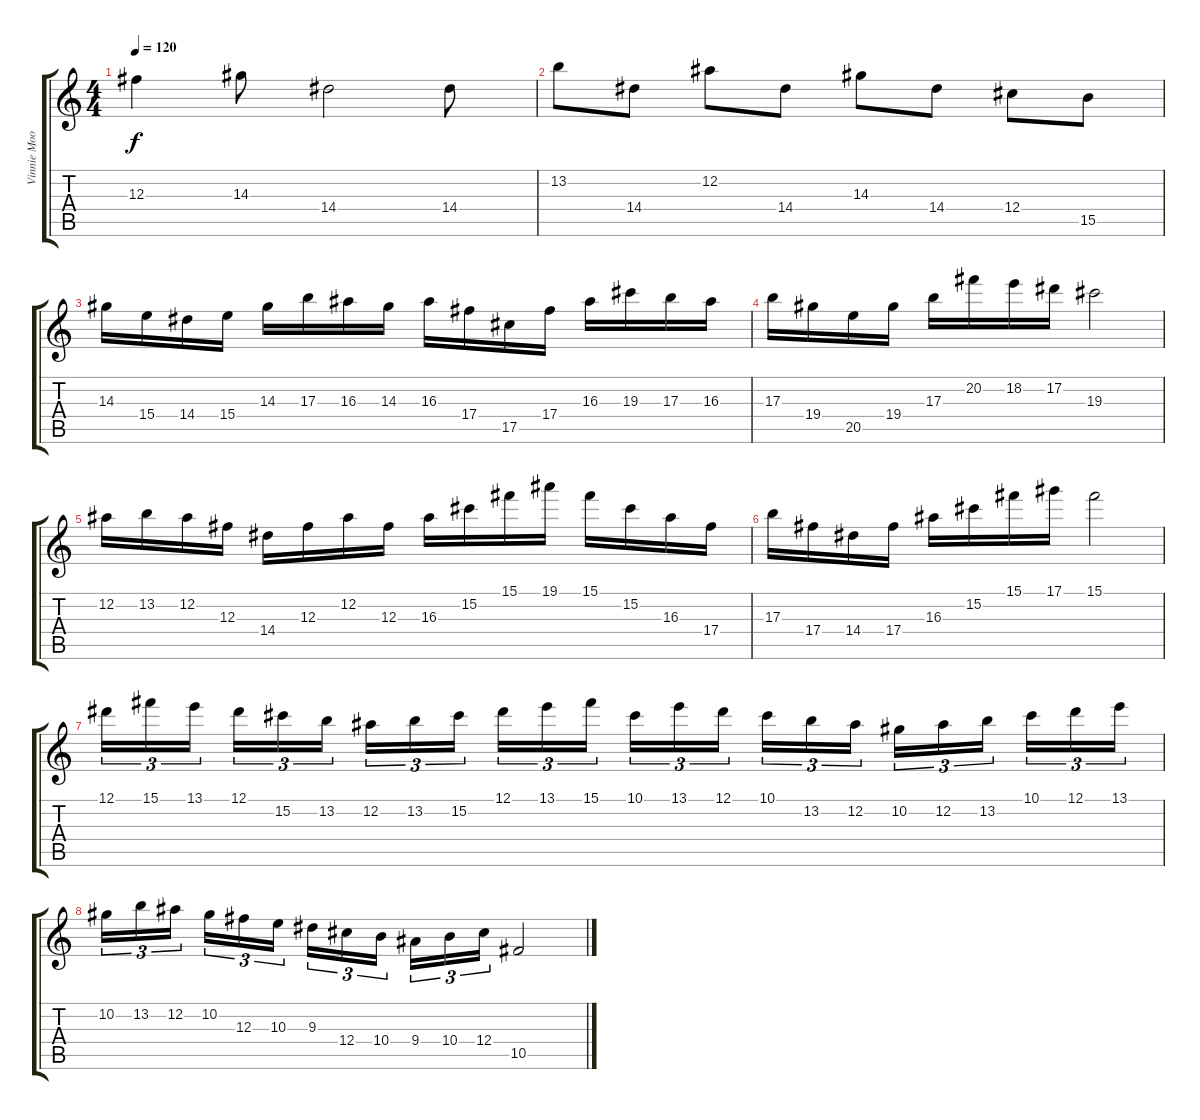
\track ("Vinnie Moore" "Vinnie Moo") {instrument overdrivenguitar}
\staff {score tabs}
\tuning (Eb4 Bb3 Gb3 Db3 Ab2 Eb2) {hide}
\ts (4 4)
\tempo 120
\clef g2
\ks c
12.3.4{dy f} 14.3.8 14.4.2 14.4.8 |
13.2.8 14.4.8 12.2.8 14.4.8 14.3.8 14.4.8 12.4.8 15.5.8 |
14.3.16 15.4.16 14.4.16 15.4.16 14.3.16 17.3.16 16.3.16 14.3.16 16.3.16 17.4.16 17.5.16 17.4.16 16.3.16 19.3.16 17.3.16 16.3.16 |
17.3.16 19.4.16 20.5.16 19.4.16 17.3.16 20.2.16 18.2.16 17.2.16 19.3.2 |
12.2.16 13.2.16 12.2.16 12.3.16 14.4.16 12.3.16 12.2.16 12.3.16 16.3.16 15.2.16 15.1.16 19.1.16 15.1.16 15.2.16 16.3.16 17.4.16 |
17.3.16 17.4.16 14.4.16 17.4.16 16.3.16 15.2.16 15.1.16 17.1.16 15.1.2 |
12.1.16{tu (3 2)} 15.1.16{tu (3 2)} 13.1.16{tu (3 2) beam splitsecondary} 12.1.16{tu (3 2)} 15.2.16{tu (3 2)} 13.2.16{tu (3 2)} 12.2.16{tu (3 2)} 13.2.16{tu (3 2)} 15.2.16{tu (3 2) beam splitsecondary} 12.1.16{tu (3 2)} 13.1.16{tu (3 2)} 15.1.16{tu (3 2)} 10.1.16{tu (3 2)} 13.1.16{tu (3 2)} 12.1.16{tu (3 2) beam splitsecondary} 10.1.16{tu (3 2)} 13.2.16{tu (3 2)} 12.2.16{tu (3 2)} 10.2.16{tu (3 2)} 12.2.16{tu (3 2)} 13.2.16{tu (3 2) beam splitsecondary} 10.1.16{tu (3 2)} 12.1.16{tu (3 2)} 13.1.16{tu (3 2)} |
10.2.16{tu (3 2)} 13.2.16{tu (3 2)} 12.2.16{tu (3 2) beam splitsecondary} 10.2.16{tu (3 2)} 12.3.16{tu (3 2)} 10.3.16{tu (3 2)} 9.3.16{tu (3 2)} 12.4.16{tu (3 2)} 10.4.16{tu (3 2) beam splitsecondary} 9.4.16{tu (3 2)} 10.4.16{tu (3 2)} 12.4.16{tu (3 2)} 10.5.2
